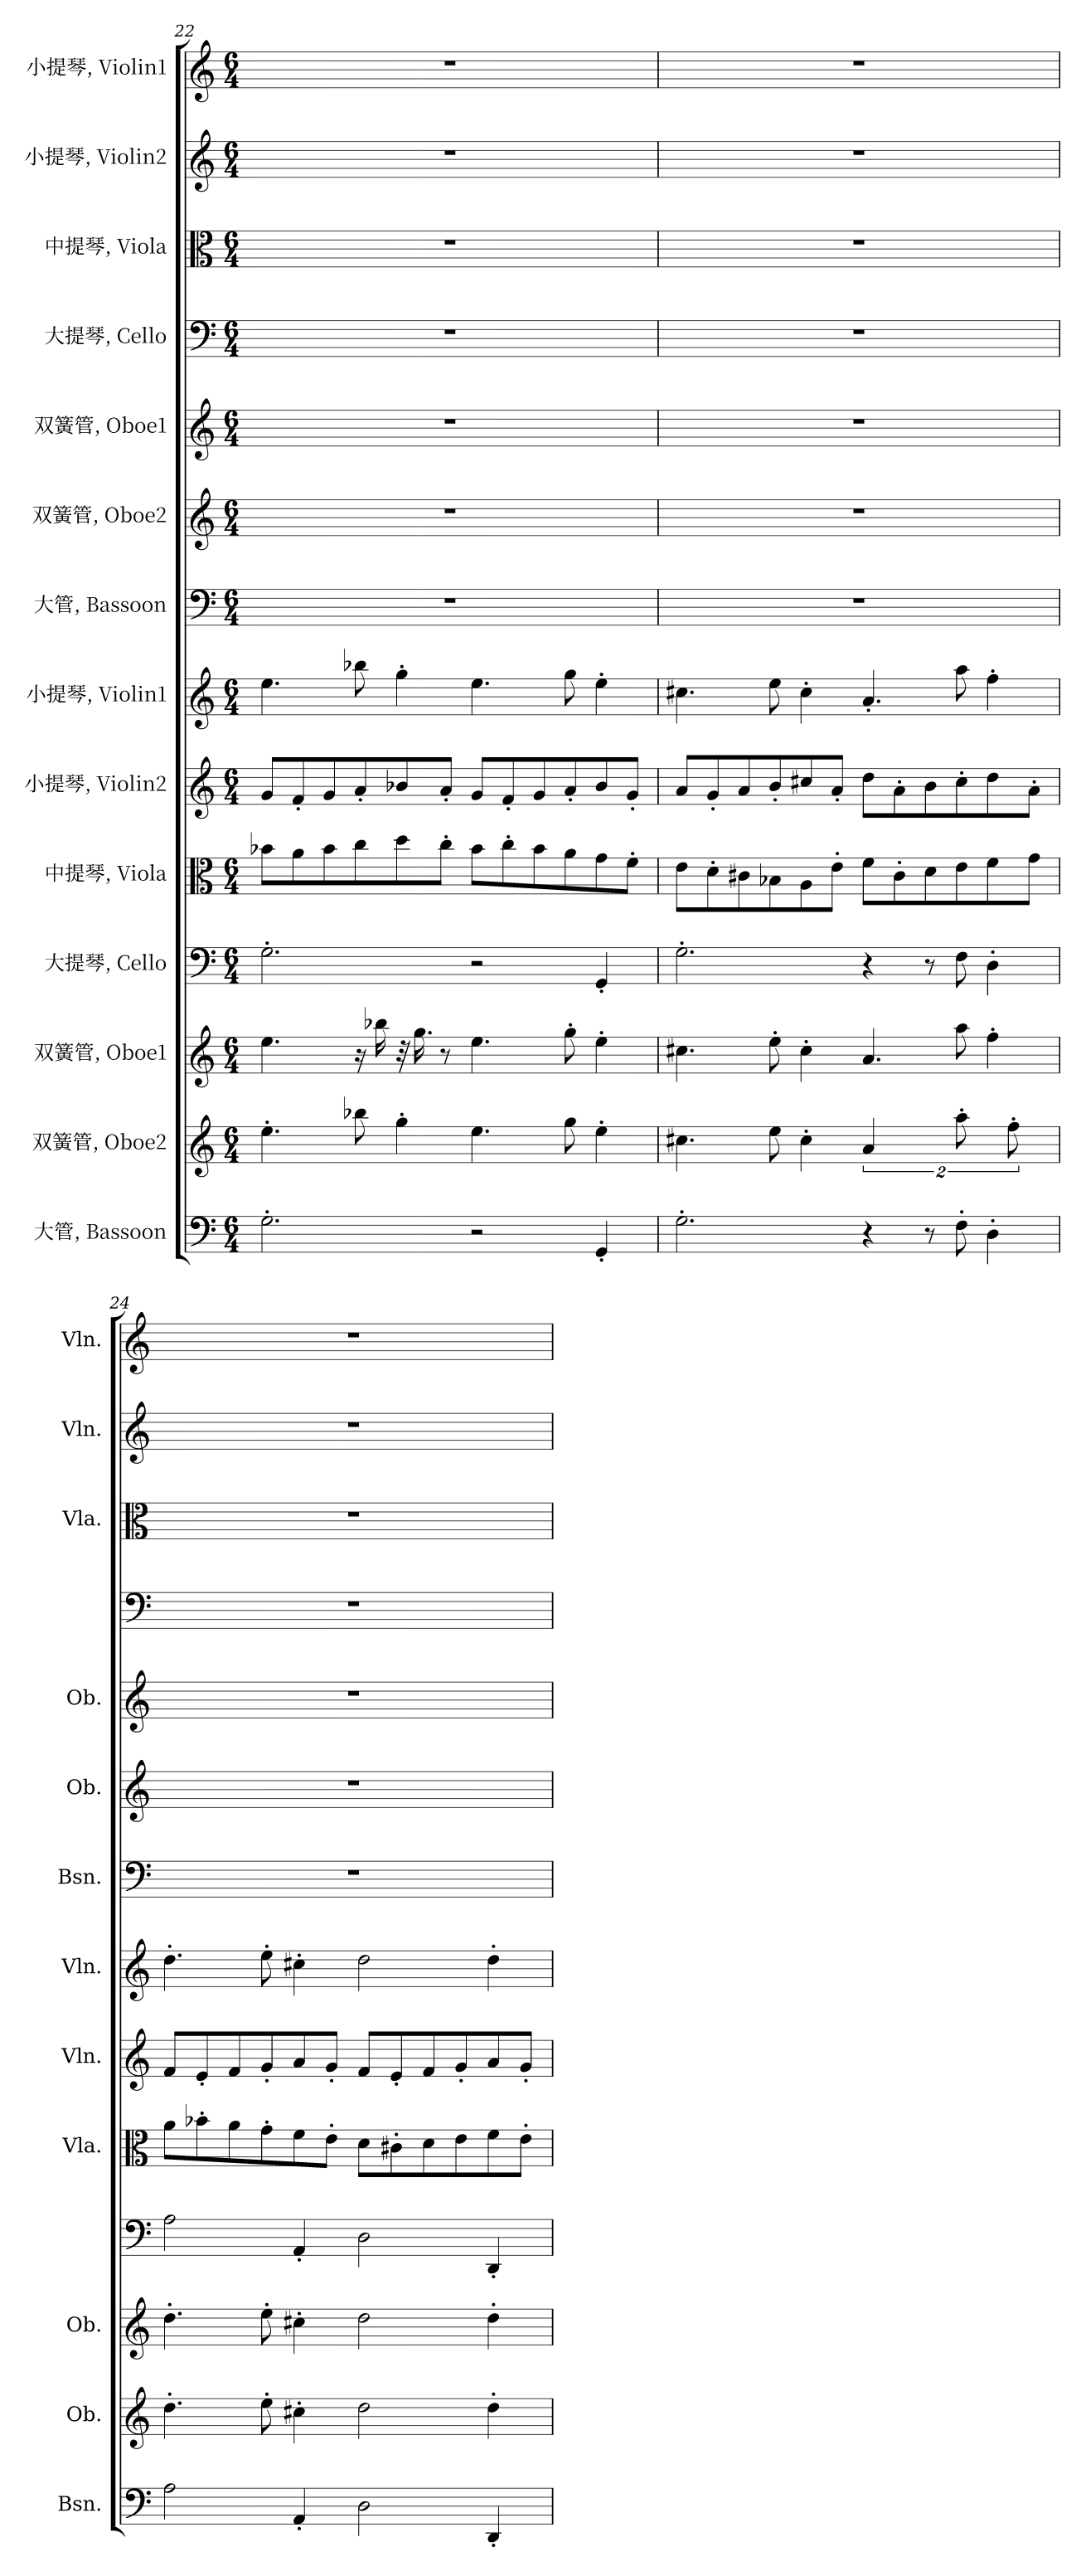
**kern	**kern	**kern	**kern	**kern	**kern	**kern	**kern	**kern	**kern	**kern	**kern	**kern	**kern
*part14	*part13	*part12	*part11	*part10	*part9	*part8	*part7	*part6	*part5	*part4	*part3	*part2	*part1
*staff14	*staff13	*staff12	*staff11	*staff10	*staff9	*staff8	*staff7	*staff6	*staff5	*staff4	*staff3	*staff2	*staff1
*I"大管, Bassoon	*I"双簧管, Oboe2	*I"双簧管, Oboe1	*I"大提琴, Cello	*I"中提琴, Viola	*I"小提琴, Violin2	*I"小提琴, Violin1	*I"大管, Bassoon	*I"双簧管, Oboe2	*I"双簧管, Oboe1	*I"大提琴, Cello	*I"中提琴, Viola	*I"小提琴, Violin2	*I"小提琴, Violin1
*I'Bsn.	*I'Ob.	*I'Ob.	*	*I'Vla.	*I'Vln.	*I'Vln.	*I'Bsn.	*I'Ob.	*I'Ob.	*	*I'Vla.	*I'Vln.	*I'Vln.
*clefF4	*clefG2	*clefG2	*clefF4	*clefC3	*clefG2	*clefG2	*clefF4	*clefG2	*clefG2	*clefF4	*clefC3	*clefG2	*clefG2
*k[]	*k[]	*k[]	*k[]	*k[]	*k[]	*k[]	*k[]	*k[]	*k[]	*k[]	*k[]	*k[]	*k[]
*M6/4	*M6/4	*M6/4	*M6/4	*M6/4	*M6/4	*M6/4	*M6/4	*M6/4	*M6/4	*M6/4	*M6/4	*M6/4	*M6/4
=22	=22	=22	=22	=22	=22	=22	=22	=22	=22	=22	=22	=22	=22
2.G'\	4.ee'\	4.ee\	2.G'\	8b-X\L	8g/L	4.ee\	1.r	1.r	1.r	1.r	1.r	1.r	1.r
.	.	.	.	8a\	8f'/	.	.	.	.	.	.	.	.
.	.	.	.	8b-\	8g/	.	.	.	.	.	.	.	.
.	8bb-X\	16r	.	8cc\	8a'/	8bb-X\	.	.	.	.	.	.	.
.	.	16bb-X\	.	.	.	.	.	.	.	.	.	.	.
.	4gg'\	32r	.	8dd\	8b-X/	4gg'\	.	.	.	.	.	.	.
.	.	16.gg\	.	.	.	.	.	.	.	.	.	.	.
.	.	8r	.	8cc'\J	8a'/J	.	.	.	.	.	.	.	.
2r	4.ee\	4.ee\	2r	8b-\L	8g/L	4.ee\	.	.	.	.	.	.	.
.	.	.	.	8cc'\	8f'/	.	.	.	.	.	.	.	.
.	.	.	.	8b-\	8g/	.	.	.	.	.	.	.	.
.	8gg\	8gg'\	.	8a\	8a'/	8gg\	.	.	.	.	.	.	.
4GG'/	4ee'\	4ee'\	4GG'/	8g\	8b-/	4ee'\	.	.	.	.	.	.	.
.	.	.	.	8f'\J	8g'/J	.	.	.	.	.	.	.	.
!!LO:PB:g=z
=23	=23	=23	=23	=23	=23	=23	=23	=23	=23	=23	=23	=23	=23
2.G'\	4.cc#X\	4.cc#X\	2.G'\	8e\L	8a/L	4.cc#X\	1.r	1.r	1.r	1.r	1.r	1.r	1.r
.	.	.	.	8d'\	8g'/	.	.	.	.	.	.	.	.
.	.	.	.	8c#X\	8a/	.	.	.	.	.	.	.	.
.	8ee\	8ee'\	.	8B-X\	8b'/	8ee\	.	.	.	.	.	.	.
.	4cc#'\	4cc#'\	.	8A\	8cc#X/	4cc#'\	.	.	.	.	.	.	.
.	.	.	.	8e'\J	8a'/J	.	.	.	.	.	.	.	.
4r	8%3a/	4.a/	4r	8f\L	8dd\L	4.a'/	.	.	.	.	.	.	.
.	.	.	.	8c#'\	8a'\	.	.	.	.	.	.	.	.
8r	.	.	8r	8d\	8b\	.	.	.	.	.	.	.	.
8F'\	16%3aa'\	8aa\	8F\	8e\	8cc#'\	8aa\	.	.	.	.	.	.	.
4D'\	.	4ff'\	4D'\	8f\	8dd\	4ff'\	.	.	.	.	.	.	.
.	16%3ff'\	.	.	.	.	.	.	.	.	.	.	.	.
.	.	.	.	8g\J	8a'\J	.	.	.	.	.	.	.	.
=24	=24	=24	=24	=24	=24	=24	=24	=24	=24	=24	=24	=24	=24
2A\	4.dd'\	4.dd'\	2A\	8a\L	8f/L	4.dd'\	1.r	1.r	1.r	1.r	1.r	1.r	1.r
.	.	.	.	8b-X'\	8e'/	.	.	.	.	.	.	.	.
.	.	.	.	8a\	8f/	.	.	.	.	.	.	.	.
.	8ee'\	8ee'\	.	8g'\	8g'/	8ee'\	.	.	.	.	.	.	.
4AA'/	4cc#X'\	4cc#X'\	4AA'/	8f\	8a/	4cc#X'\	.	.	.	.	.	.	.
.	.	.	.	8e'\J	8g'/J	.	.	.	.	.	.	.	.
2D\	2dd\	2dd\	2D\	8d\L	8f/L	2dd\	.	.	.	.	.	.	.
.	.	.	.	8c#X'\	8e'/	.	.	.	.	.	.	.	.
.	.	.	.	8d\	8f/	.	.	.	.	.	.	.	.
.	.	.	.	8e\	8g'/	.	.	.	.	.	.	.	.
4DD'/	4dd'\	4dd'\	4DD'/	8f\	8a/	4dd'\	.	.	.	.	.	.	.
.	.	.	.	8e'\J	8g'/J	.	.	.	.	.	.	.	.
=	=	=	=	=	=	=	=	=	=	=	=	=	=
*-	*-	*-	*-	*-	*-	*-	*-	*-	*-	*-	*-	*-	*-
